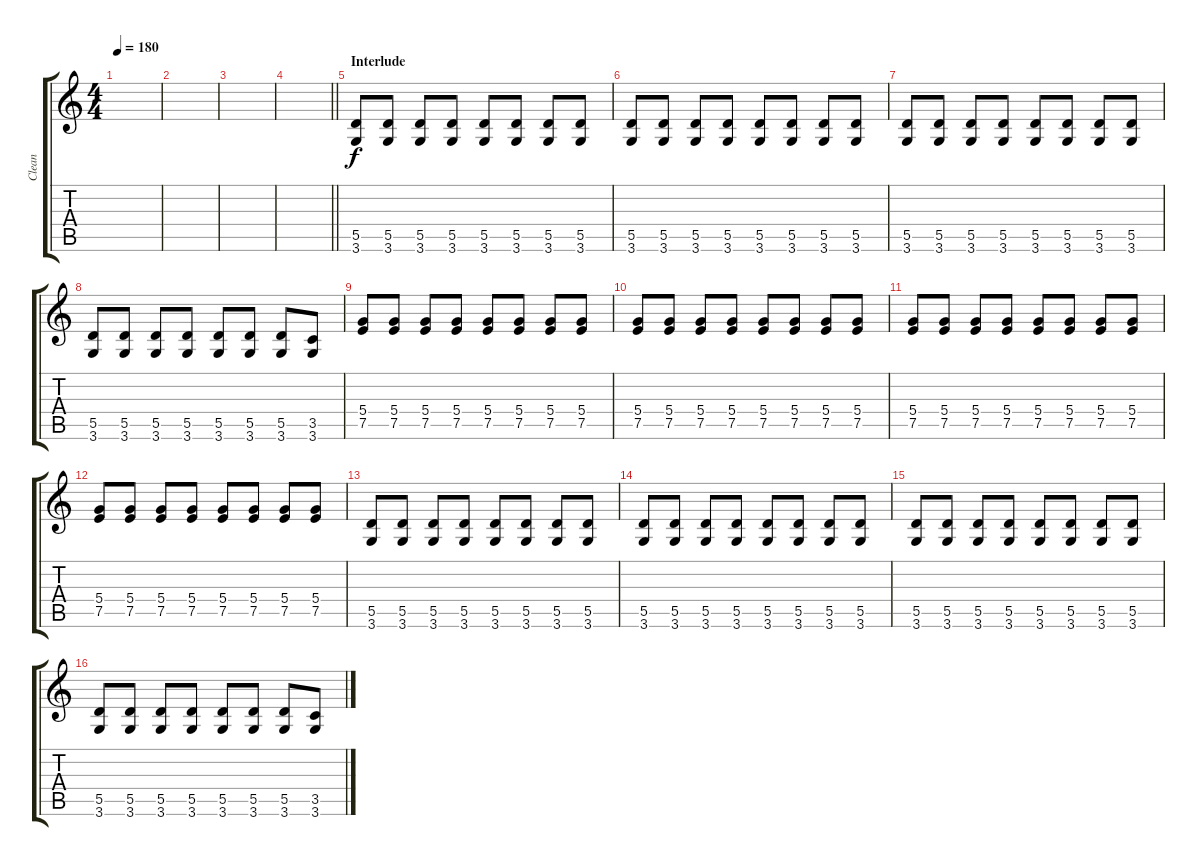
\track ("Clean" "Clean") {instrument electricguitarjazz}
\staff {score tabs}
\tuning (E4 B3 G3 D3 A2 E2) {hide}
\ts (4 4)
\tempo 180
\clef g2
\ks c
|
|
|
\barLineRight lightlight
|
\section ("" "Interlude")
(5.5 3.6).8 (5.5 3.6).8 (5.5 3.6).8 (5.5 3.6).8 (5.5 3.6).8 (5.5 3.6).8 (5.5 3.6).8 (5.5 3.6).8 |
(5.5 3.6).8 (5.5 3.6).8 (5.5 3.6).8 (5.5 3.6).8 (5.5 3.6).8 (5.5 3.6).8 (5.5 3.6).8 (5.5 3.6).8 |
(5.5 3.6).8 (5.5 3.6).8 (5.5 3.6).8 (5.5 3.6).8 (5.5 3.6).8 (5.5 3.6).8 (5.5 3.6).8 (5.5 3.6).8 |
(5.5 3.6).8 (5.5 3.6).8 (5.5 3.6).8 (5.5 3.6).8 (5.5 3.6).8 (5.5 3.6).8 (5.5 3.6).8 (3.5 3.6).8 |
(5.4 7.5).8 (5.4 7.5).8 (5.4 7.5).8 (5.4 7.5).8 (5.4 7.5).8 (5.4 7.5).8 (5.4 7.5).8 (5.4 7.5).8 |
(5.4 7.5).8 (5.4 7.5).8 (5.4 7.5).8 (5.4 7.5).8 (5.4 7.5).8 (5.4 7.5).8 (5.4 7.5).8 (5.4 7.5).8 |
(5.4 7.5).8 (5.4 7.5).8 (5.4 7.5).8 (5.4 7.5).8 (5.4 7.5).8 (5.4 7.5).8 (5.4 7.5).8 (5.4 7.5).8 |
(5.4 7.5).8 (5.4 7.5).8 (5.4 7.5).8 (5.4 7.5).8 (5.4 7.5).8 (5.4 7.5).8 (5.4 7.5).8 (5.4 7.5).8 |
(5.5 3.6).8 (5.5 3.6).8 (5.5 3.6).8 (5.5 3.6).8 (5.5 3.6).8 (5.5 3.6).8 (5.5 3.6).8 (5.5 3.6).8 |
(5.5 3.6).8 (5.5 3.6).8 (5.5 3.6).8 (5.5 3.6).8 (5.5 3.6).8 (5.5 3.6).8 (5.5 3.6).8 (5.5 3.6).8 |
(5.5 3.6).8 (5.5 3.6).8 (5.5 3.6).8 (5.5 3.6).8 (5.5 3.6).8 (5.5 3.6).8 (5.5 3.6).8 (5.5 3.6).8 |
(5.5 3.6).8 (5.5 3.6).8 (5.5 3.6).8 (5.5 3.6).8 (5.5 3.6).8 (5.5 3.6).8 (5.5 3.6).8 (3.5 3.6).8
